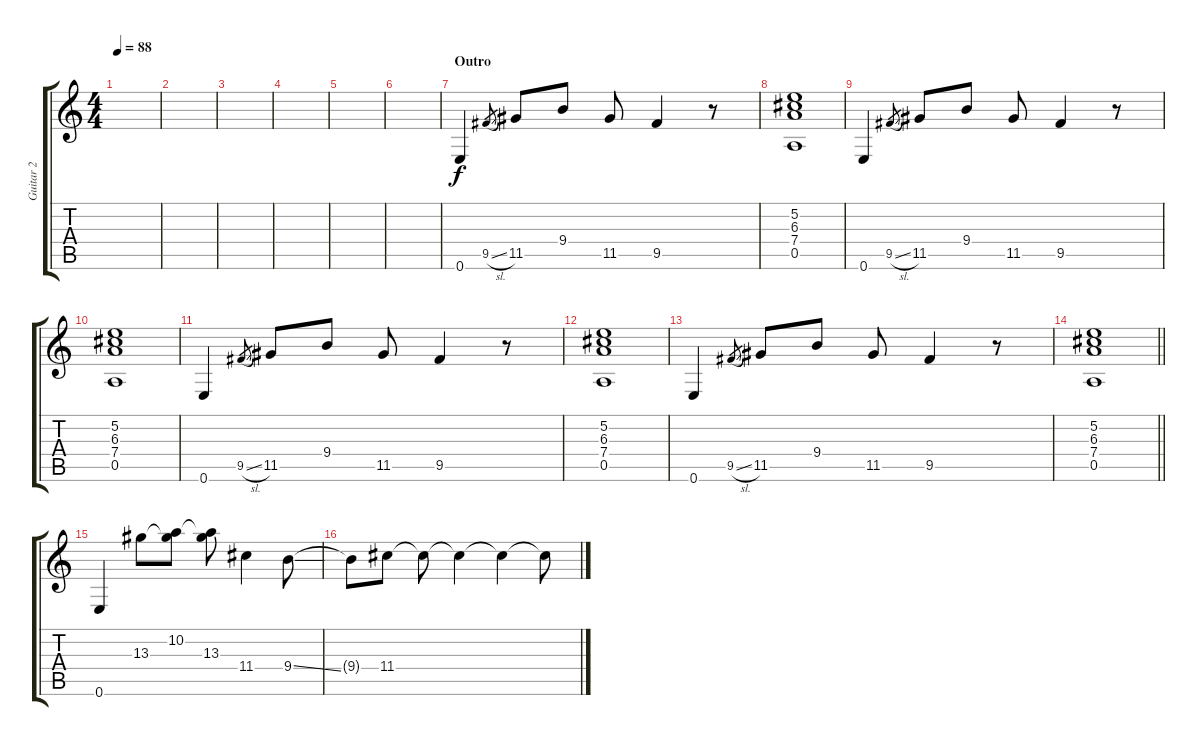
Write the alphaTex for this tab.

\track ("Guitar 2" "Guitar 2") {instrument electricguitarjazz}
\staff {score tabs}
\tuning (E4 B3 G3 D3 A2 E2) {hide}
\ts (4 4)
\tempo 88
\clef g2
\ks c
|
|
|
|
|
|
\section ("" "Outro")
0.6.4 9.5{sl}.8{gr} 11.5.8 9.4.8 11.5.8 9.5.4 r.8 |
(5.2 6.3 7.4 0.5).1 |
0.6.4 9.5{sl}.8{gr} 11.5.8 9.4.8 11.5.8 9.5.4 r.8 |
(5.2 6.3 7.4 0.5).1 |
0.6.4 9.5{sl}.8{gr} 11.5.8 9.4.8 11.5.8 9.5.4 r.8 |
(5.2 6.3 7.4 0.5).1 |
0.6.4 9.5{sl}.8{gr} 11.5.8 9.4.8 11.5.8 9.5.4 r.8 |
\barLineRight lightlight
(5.2 6.3 7.4 0.5).1 |
0.6.4 13.3.8 (10.2 13.3{t}).8 (10.2{t} 13.3).8 11.4.4 9.4{ss}.8 |
9.4{t}.8 11.4.8 11.4{t}.8 11.4{t}.4 11.4{t}.4 11.4{t}.8
